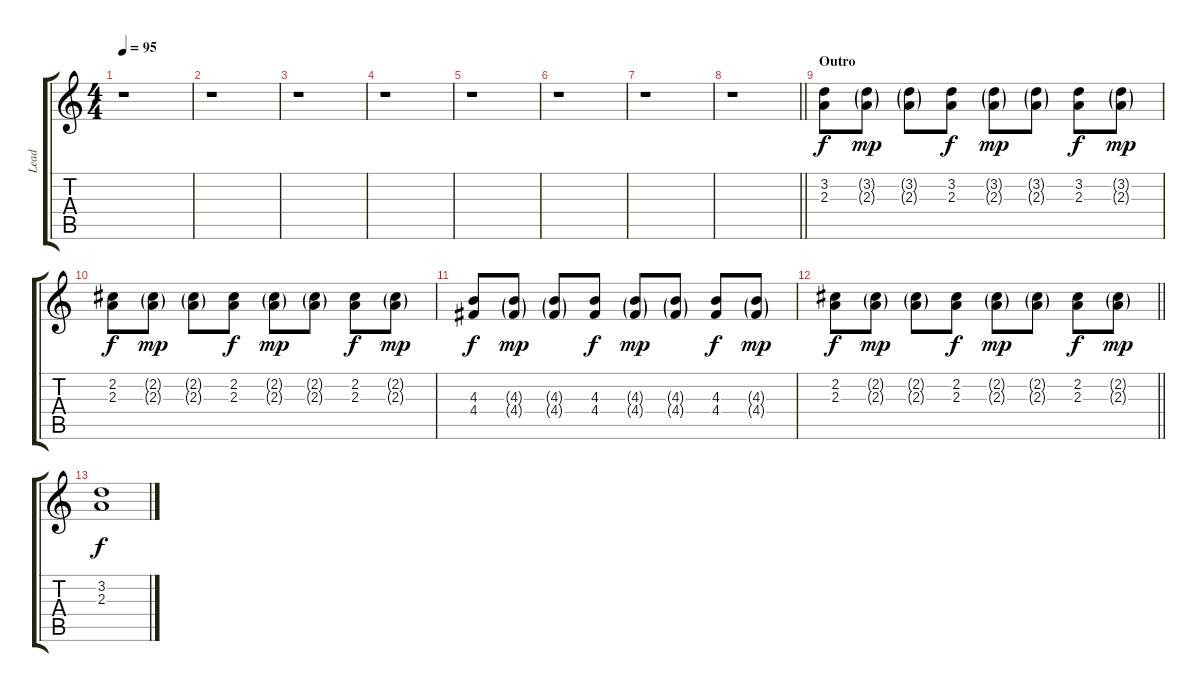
\track ("Lead" "Lead") {instrument overdrivenguitar}
\staff {score tabs}
\tuning (E4 B3 G3 D3 A2 E2) {hide}
\ts (4 4)
\tempo 95
\clef g2
\ks c
r.1{dy f} |
r.1 |
r.1 |
r.1 |
r.1 |
r.1 |
r.1 |
\barLineRight lightlight
r.1 |
\section ("" "Outro")
(3.2 2.3).8{volume 16} (3.2{g} 2.3{g}).8{dy mp} (3.2{g} 2.3{g}).8 (3.2 2.3).8{dy f} (3.2{g} 2.3{g}).8{dy mp} (3.2{g} 2.3{g}).8 (3.2 2.3).8{dy f} (3.2{g} 2.3{g}).8{dy mp} |
(2.2 2.3).8{dy f} (2.2{g} 2.3{g}).8{dy mp} (2.2{g} 2.3{g}).8 (2.2 2.3).8{dy f} (2.2{g} 2.3{g}).8{dy mp} (2.2{g} 2.3{g}).8 (2.2 2.3).8{dy f} (2.2{g} 2.3{g}).8{dy mp} |
(4.3 4.4).8{dy f} (4.3{g} 4.4{g}).8{dy mp} (4.3{g} 4.4{g}).8 (4.3 4.4).8{dy f} (4.3{g} 4.4{g}).8{dy mp} (4.3{g} 4.4{g}).8 (4.3 4.4).8{dy f} (4.3{g} 4.4{g}).8{dy mp} |
\barLineRight lightlight
(2.2 2.3).8{dy f} (2.2{g} 2.3{g}).8{dy mp} (2.2{g} 2.3{g}).8 (2.2 2.3).8{dy f} (2.2{g} 2.3{g}).8{dy mp} (2.2{g} 2.3{g}).8 (2.2 2.3).8{dy f} (2.2{g} 2.3{g}).8{dy mp} |
(3.2 2.3).1{dy f volume 4}
